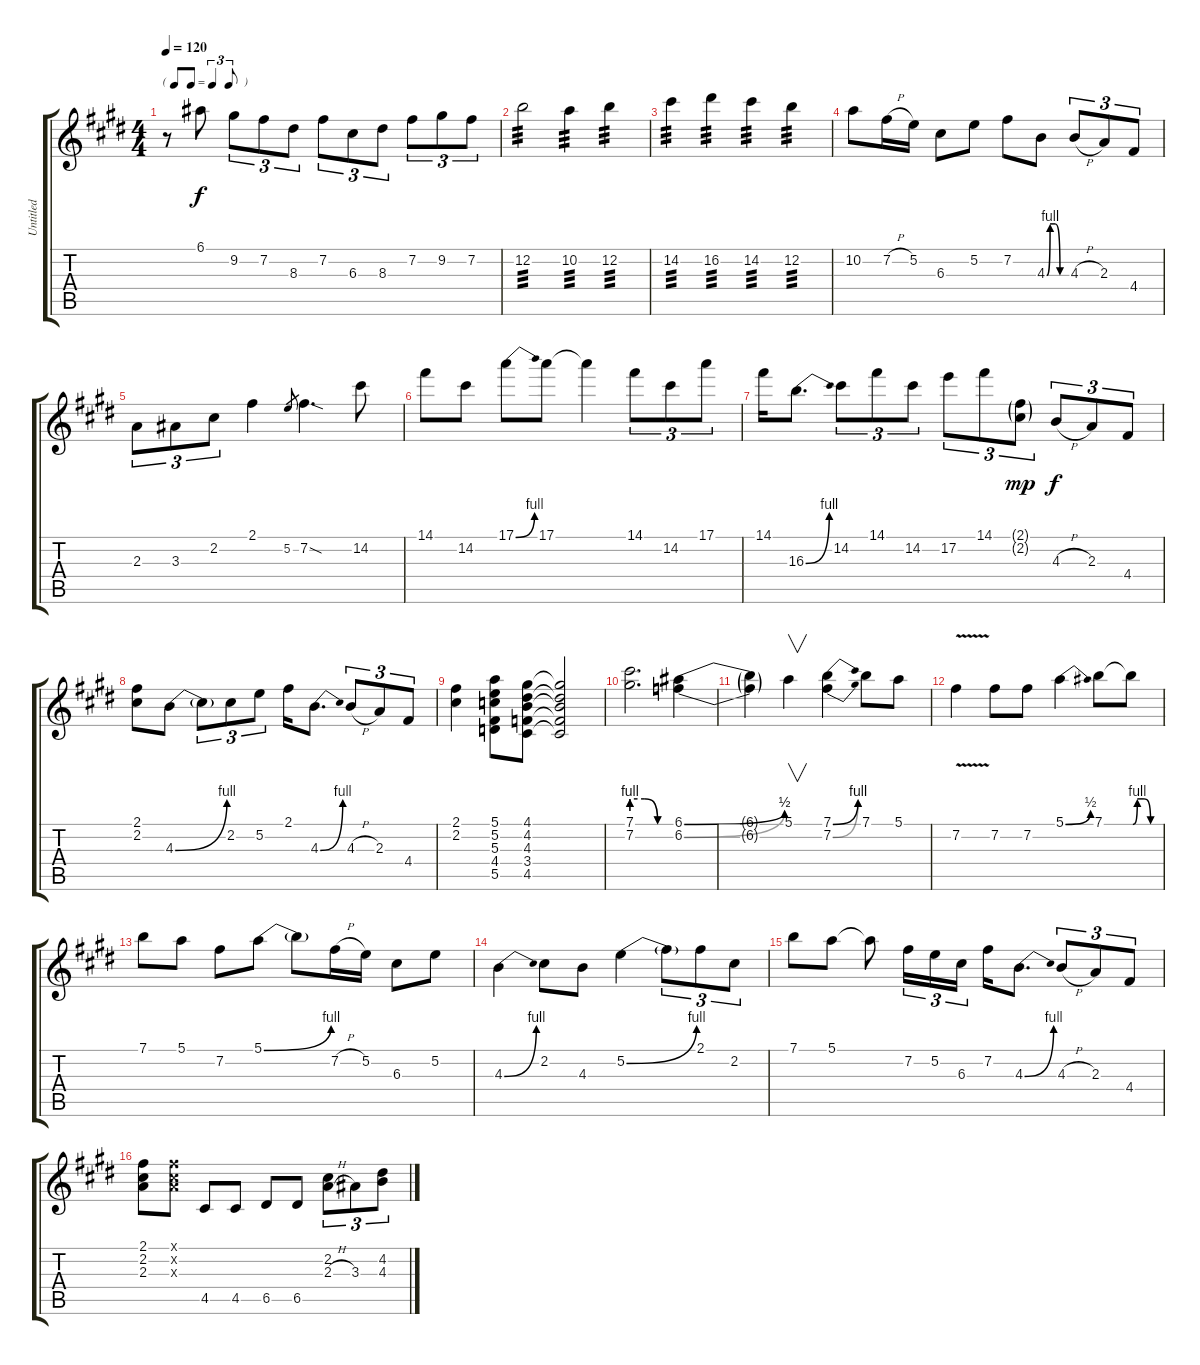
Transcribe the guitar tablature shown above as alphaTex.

\track ("Untitled" "Untitled") {instrument electricguitarjazz}
\staff {score tabs}
\tuning (E4 B3 G3 D3 A2 E2) {hide}
\ts (4 4)
\tf triplet8th
\tempo 120
\clef g2
\ks c#minor
r.8{dy f} 6.1.8 9.2.8{tu (3 2)} 7.2.8{tu (3 2)} 8.3.8{tu (3 2)} 7.2.8{tu (3 2)} 6.3.8{tu (3 2)} 8.3.8{tu (3 2)} 7.2.8{tu (3 2)} 9.2.8{tu (3 2)} 7.2.8{tu (3 2)} |
12.2.2{tp 3} 10.2.4{tp 3} 12.2.4{tp 3} |
\ks e
14.2.4{tp 3} 16.2.4{tp 3} 14.2.4{tp 3} 12.2.4{tp 3} |
\ks c#minor
10.2.8 7.2{h}.16 5.2.16 6.3.8 5.2.8 7.2.8 4.3{be (custom 0 0 10 4 25 4 40 0 60 0)}.8 4.3{h}.8{tu (3 2)} 2.3.8{tu (3 2)} 4.4.8{tu (3 2)} |
2.3.8{tu (3 2)} 3.3.8{tu (3 2)} 2.2.8{tu (3 2)} 2.1.4 5.2.8{gr} 7.2{sod}.4{d} 14.2.8 |
14.1.8 14.2.8 17.1{be (bend 0 0 60 4)}.8 17.1.8 17.1{t}.4 14.1.8{tu (3 2)} 14.2.8{tu (3 2)} 17.1.8{tu (3 2)} |
\ks e
14.1.16 16.3{be (bend 0 0 60 4)}.8{d} 14.2.8{tu (3 2)} 14.1.8{tu (3 2)} 14.2.8{tu (3 2)} 17.2.8{tu (3 2)} 14.1.8{tu (3 2)} (2.1{g} 2.2{g}).8{tu (3 2) dy mp} 4.3{h}.8{tu (3 2) dy f} 2.3.8{tu (3 2)} 4.4.8{tu (3 2)} |
\ks c#minor
(2.1 2.2).8 4.3{be (bend 0 0 60 4)}.8 4.3{t}.8{tu (3 2)} 2.2.8{tu (3 2)} 5.2.8{tu (3 2)} 2.1.16 4.3{be (bend 0 0 60 4)}.8{d} 4.3{h}.8{tu (3 2)} 2.3.8{tu (3 2)} 4.4.8{tu (3 2)} |
(2.1 2.2).4 (5.1 5.2 5.3 4.4 5.5).8 (4.1 4.2 4.3 3.4 4.5).8 (4.1{t} 4.2{t} 4.3{t} 3.4{t} 4.5{t}).2 |
\ks e
(7.1{be (custom 0 4 20 4 40 0 60 0)} 7.2{be (custom 0 4 20 4 40 0 60 0)}).2{d} (6.1{be (bend 0 0 60 2)} 6.2{be (bend 0 0 60 2)}).4 |
\ks c#minor
(6.1{t} 6.2{t}).4 5.1.4{v} (7.1{be (bend 0 0 60 4)} 7.2{be (bend 0 0 60 4)}).4 7.1.8 5.1.8 |
7.2{v}.4 7.2.8 7.2.8 5.1{be (bend 0 0 60 2)}.4 7.1.8 7.1{be (custom 0 0 10 4 25 4 40 0 60 0) t}.8 |
7.1.8 5.1.8 7.2.8 5.1{be (bend 0 0 60 4)}.8 5.1{t}.8 7.2{h}.16 5.2.16 6.3.8 5.2.8 |
\ks e
4.3{be (bend 0 0 60 4)}.4 2.2.8 4.3.8 5.2{be (bend 0 0 60 4)}.4 5.2{t}.8{tu (3 2)} 2.1.8{tu (3 2)} 2.2.8{tu (3 2)} |
\ks c#minor
7.1.8 5.1.8 5.1{t}.8 7.2.16{tu (3 2)} 5.2.16{tu (3 2)} 6.3.16{tu (3 2)} 7.2.16 4.3{be (bend 0 0 60 4)}.8{d} 4.3{h}.8{tu (3 2)} 2.3.8{tu (3 2)} 4.4.8{tu (3 2)} |
(2.1 2.2 2.3).8 (2.1{x} 2.2{x} 2.3{x}).8 4.5.8 4.5.8 6.5.8 6.5.8 (2.2 2.3{h}).8{tu (3 2)} 3.3.8{tu (3 2)} (4.2 4.3).8{tu (3 2)}
